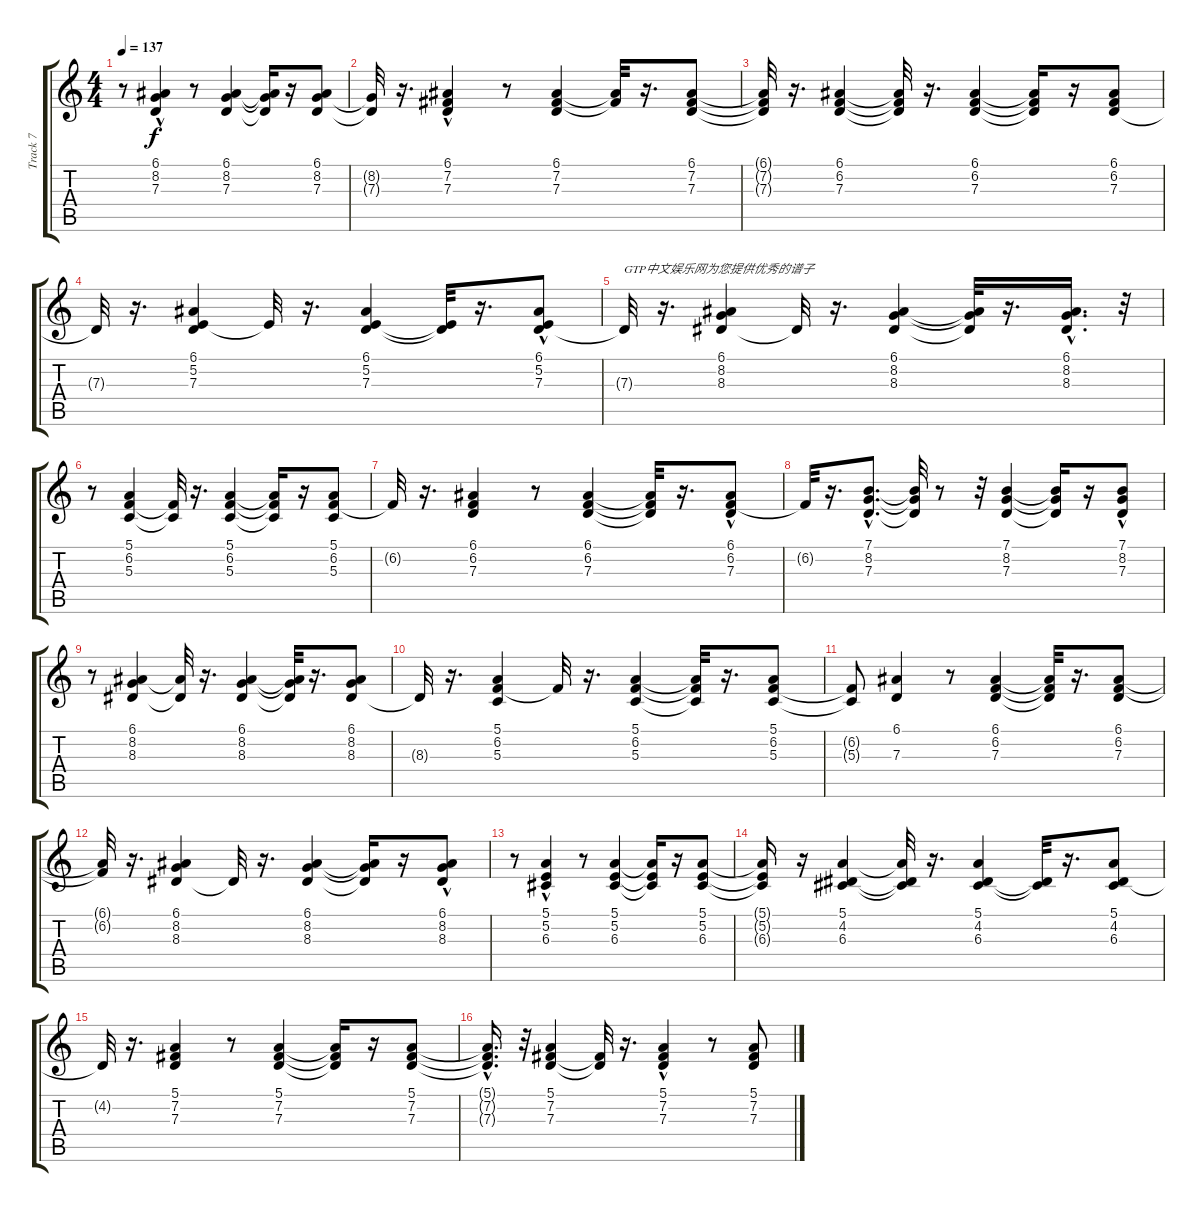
\track ("Track 7" "Track 7") {instrument acousticgrandpiano}
\staff {score tabs}
\tuning (E4 B3 G3 D3 A2 E2) {hide}
\ts (4 4)
\tempo 137
\clef g2
\ks c
r.8{dy f instrument acousticgrandpiano} (6.1 8.2{hac} 7.3).4 r.8 (6.1 8.2 7.3).4 (6.1{t} 8.2{t} 7.3{t}).16 r.16 (6.1 8.2 7.3).8 |
(8.2{t} 7.3{t}).32 r.16{d} (6.1 7.2 7.3{hac}).4 r.8 (6.1 7.2 7.3).4 (6.1{t} 7.2{t}).32 r.16{d} (6.1 7.2 7.3).8 |
(6.1{t} 7.2{t} 7.3{t}).32 r.16{d} (6.1 6.2 7.3).4 (6.1{t} 6.2{t} 7.3{t}).32 r.16{d} (6.1 6.2 7.3).4 (6.1{t} 6.2{t} 7.3{t}).16 r.16 (6.1 6.2 7.3).8 |
7.3{t}.32 r.16{d} (6.1 5.2 7.3).4 5.2{t}.32 r.16{d} (6.1 5.2 7.3).4 (5.2{t} 7.3{t}).32 r.16{d} (6.1 5.2{hac} 7.3).8 |
7.3{t}.32{txt "GTP中文娱乐网为您提供优秀的谱子"} r.16{d} (6.1 8.2 8.3).4 8.3{t}.32 r.16{d} (6.1 8.2 8.3).4 (6.1{t} 8.2{t} 8.3{t}).32 r.16{d} (6.1{hac} 8.2{hac} 8.3{hac}).16{d} r.32 |
r.8 (5.1 6.2 5.3).4 (6.2{t} 5.3{t}).32 r.16{d} (5.1 6.2 5.3).4 (5.1{t} 6.2{t} 5.3{t}).16 r.16 (5.1 6.2 5.3).8 |
6.2{t}.32 r.16{d} (6.1 6.2 7.3).4 r.8 (6.1 6.2 7.3).4 (6.1{t} 6.2{t} 7.3{t}).32 r.16{d} (6.1{hac} 6.2 7.3).8 |
6.2{t}.32 r.16{d} (7.1{hac} 8.2{hac} 7.3{hac}).8{d} (7.1{t} 8.2{t} 7.3{t}).32 r.8 r.32 (7.1 8.2 7.3).4 (7.1{t} 8.2{t} 7.3{t}).16 r.16 (7.1 8.2 7.3{hac}).8 |
r.8 (6.1 8.2 8.3).4 (6.1{t} 8.3{t}).32 r.16{d} (6.1 8.2 8.3).4 (6.1{t} 8.2{t} 8.3{t}).32 r.16{d} (6.1 8.2 8.3).8 |
8.3{t}.32 r.16{d} (5.1 6.2 5.3).4 6.2{t}.32 r.16{d} (5.1 6.2 5.3).4 (5.1{t} 6.2{t} 5.3{t}).32 r.16{d} (5.1 6.2 5.3).8 |
(6.2{t} 5.3{t}).8 (6.1 7.3).4 r.8 (6.1 6.2 7.3).4 (6.1{t} 6.2{t} 7.3{t}).32 r.16{d} (6.1 6.2 7.3).8 |
(6.1{t} 6.2{t}).32 r.16{d} (6.1 8.2 8.3).4 8.3{t}.32 r.16{d} (6.1 8.2 8.3).4 (6.1{t} 8.2{t} 8.3{t}).16 r.16 (6.1 8.2 8.3{hac}).8 |
r.8 (5.1{hac} 5.2 6.3).4 r.8 (5.1 5.2 6.3).4 (5.1{t} 5.2{t} 6.3{t}).16 r.16 (5.1 5.2 6.3).8 |
(5.1{t} 5.2{t} 6.3{t}).16 r.16 (5.1 4.2 6.3).4 (5.1{t} 4.2{t} 6.3{t}).32 r.16{d} (5.1 4.2 6.3).4 (4.2{t} 6.3{t}).32 r.16{d} (5.1 4.2 6.3).8 |
4.2{t}.32 r.16{d} (5.1 7.2 7.3).4 r.8 (5.1 7.2 7.3).4 (5.1{t} 7.2{t} 7.3{t}).16 r.16 (5.1 7.2 7.3).8 |
(5.1{t} 7.2{hac t} 7.3{t}).16{d} r.32 (5.1 7.2 7.3).4 (7.2{t} 7.3{t}).32 r.16{d} (5.1{hac} 7.2 7.3).4 r.8 (5.1 7.2 7.3).8
